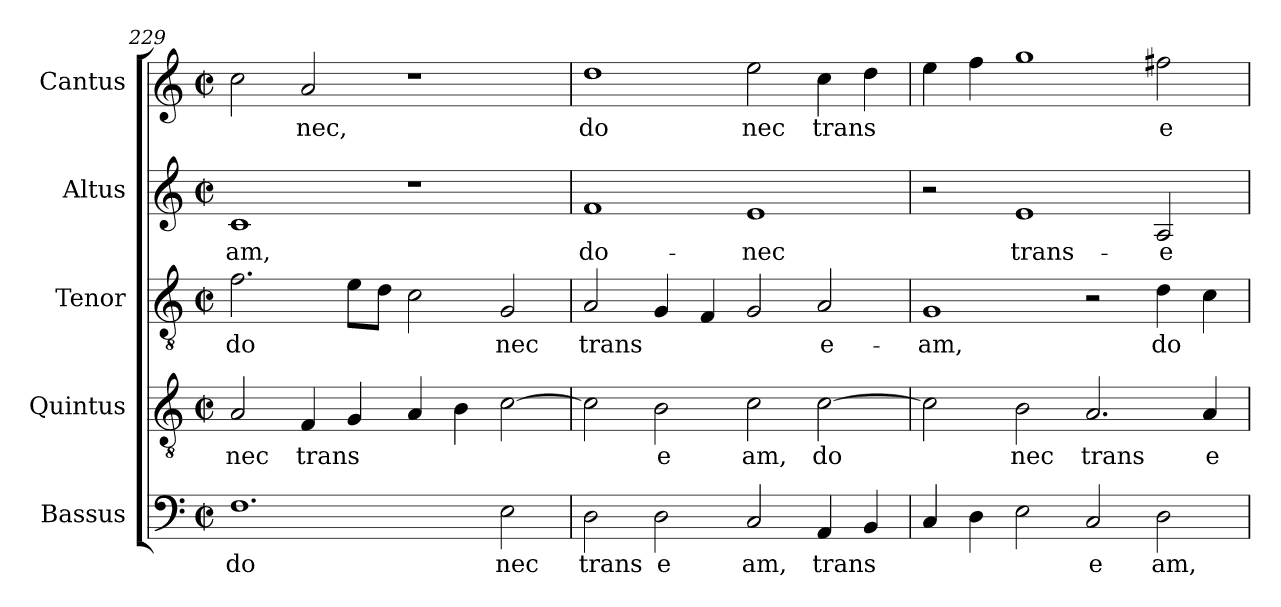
**kern	**text	**kern	**text	**kern	**text	**kern	**text	**kern	**text
*part5	*part5	*part4	*part4	*part3	*part3	*part2	*part2	*part1	*part1
*staff5	*staff5	*staff4	*staff4	*staff3	*staff3	*staff2	*staff2	*staff1	*staff1
*I"Bassus	*	*I"Quintus	*	*I"Tenor	*	*I"Altus	*	*I"Cantus	*
*I'Bassus	*	*I'Quintus	*	*I'Tenor	*	*I'Altus	*	*I'Cantus	*
!!LO:LB:g=z
*clefF4	*	*clefGv2	*	*clefGv2	*	*clefG2	*	*clefG2	*
*k[]	*	*k[]	*	*k[]	*	*k[]	*	*k[]	*
*C:	*	*C:	*	*C:	*	*C:	*	*C:	*
*M2/2	*	*M2/2	*	*M2/2	*	*M2/2	*	*M2/2	*
*met(c|)	*	*met(c|)	*	*met(c|)	*	*met(c|)	*	*met(c|)	*
=229	=229	=229	=229	=229	=229	=229	=229	=229	=229
!	!LO:LY:b:cj	!	!LO:LY:b:cj	!	!LO:LY:b:cj	!	!LO:LY:b:cj	!	!LO:LY:b:cj
1.F	do	2A/	nec	2.f\	do-	1c	-am,	2cc\	.
!	!	!	!LO:LY:b:cj	!	!	!	!	!	!LO:LY:b:cj
.	.	4F/	trans	.	.	.	.	2a/	nec,
!	!	!	!LO:LY:b:cj	!	!LO:LY:b:cj	!	!	!	!
.	.	4G/	.	8e\L	--	.	.	.	.
!	!	!	!	!	!LO:LY:b:cj	!	!	!	!
.	.	.	.	8d\J	--	.	.	.	.
!	!	!	!LO:LY:b:cj	!	!LO:LY:b:cj	!	!	!	!
.	.	4A/	.	2c\	--	1r	.	1r	.
!	!	!	!LO:LY:b:cj	!	!	!	!	!	!
.	.	4B\	.	.	.	.	.	.	.
!	!LO:LY:b:cj	!	!LO:LY:b:cj	!	!LO:LY:b:cj	!	!	!	!
2E\	nec	[>2c\	.	2G/	-nec	.	.	.	.
=230	=230	=230	=230	=230	=230	=230	=230	=230	=230
!	!LO:LY:b:cj	!	!LO:LY:b:cj	!	!LO:LY:b:cj	!	!LO:LY:b:cj	!	!LO:LY:b:cj
2D\	trans	2c\]	.	2A/	trans-	1f	do-	1dd	do
!	!LO:LY:b:cj	!	!LO:LY:b:cj	!	!LO:LY:b:cj	!	!	!	!
2D\	e	2B\	e	4G/	--	.	.	.	.
!	!	!	!	!	!LO:LY:b:cj	!	!	!	!
.	.	.	.	4F/	--	.	.	.	.
!	!LO:LY:b:cj	!	!LO:LY:b:cj	!	!LO:LY:b:cj	!	!LO:LY:b:cj	!	!LO:LY:b:cj
2C/	am,	2c\	am,	2G/	--	1e	-nec	2ee\	nec
!	!LO:LY:b:cj	!	!LO:LY:b:cj	!	!LO:LY:b:cj	!	!	!	!LO:LY:b:cj
4AA/	trans	[>2c\	do	2A/	-e-	.	.	4cc\	trans
!	!LO:LY:b:cj	!	!	!	!	!	!	!	!LO:LY:b:cj
4BB/	.	.	.	.	.	.	.	4dd\	.
=231	=231	=231	=231	=231	=231	=231	=231	=231	=231
!	!LO:LY:b:cj	!	!LO:LY:b:cj	!	!LO:LY:b:cj	!	!	!	!LO:LY:b:cj
4C/	.	2c\]	.	1G	-am,	2r	.	4ee\	.
!	!LO:LY:b:cj	!	!	!	!	!	!	!	!LO:LY:b:cj
4D\	.	.	.	.	.	.	.	4ff\	.
!	!LO:LY:b:cj	!	!LO:LY:b:cj	!	!	!	!LO:LY:b:cj	!	!LO:LY:b:cj
2E\	.	2B\	nec	.	.	1e	trans-	1gg	.
!	!LO:LY:b:cj	!	!LO:LY:b:cj	!	!	!	!	!	!
2C/	e	2.A/	trans	2r	.	.	.	.	.
!	!LO:LY:b:cj	!	!	!	!LO:LY:b:cj	!	!LO:LY:b:cj	!	!LO:LY:b:cj
2D\	am,	.	.	4d\	do-	2A/	-e-	2ff#\	e
!	!	!	!LO:LY:b:cj	!	!LO:LY:b:cj	!	!	!	!
.	.	4A/	e	4c\	--	.	.	.	.
=	=	=	=	=	=	=	=	=	=
*-	*-	*-	*-	*-	*-	*-	*-	*-	*-
